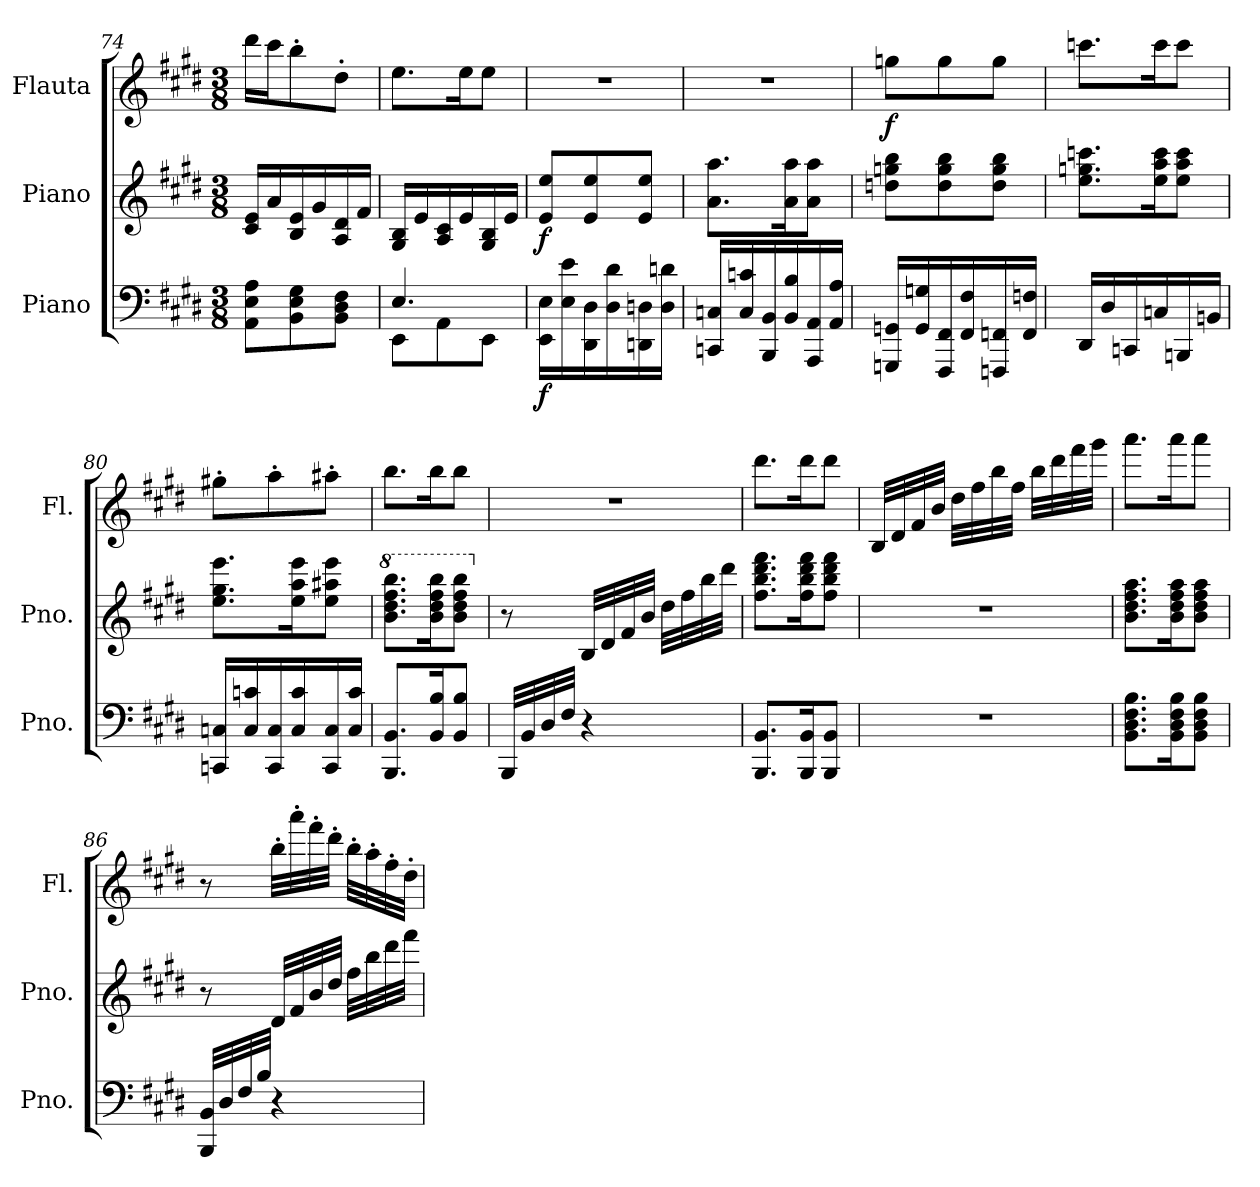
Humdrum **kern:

**kern	**dynam	**kern	**dynam	**kern	**dynam
*part3	*part3	*part2	*part2	*part1	*part1
*staff3	*staff3	*staff2	*staff2	*staff1	*staff1
*I"Piano	*	*I"Piano	*	*I"Flauta	*
*I'Pno.	*	*I'Pno.	*	*I'Fl.	*
*clefF4	*	*clefG2	*	*clefG2	*
*k[f#c#g#d#]	*	*k[f#c#g#d#]	*	*k[f#c#g#d#]	*
*M3/8	*	*M3/8	*	*M3/8	*
=74	=74	=74	=74	=74	=74
8AA\ 8E\ 8A\L	.	16c#/ 16e/LL	.	16ddd#\LL	.
.	.	16a/	.	16ccc#\J	.
8BB\ 8E\ 8G#\	.	16B/ 16e/	.	8bb'\	.
.	.	16g#/	.	.	.
8BB\ 8D#\ 8F#\J	.	16A/ 16d#/	.	8dd#'\J	.
.	.	16f#/JJ	.	.	.
=75	=75	=75	=75	=75	=75
*^	*	*	*	*	*
4.E/	8EE\L	.	16G#/ 16B/LL	.	8.ee\L	.
.	.	.	16e/	.	.	.
.	8AA\	.	16A/ 16c#/	.	.	.
.	.	.	16e/	.	16ee\K	.
.	8EE\J	.	16G#/ 16B/	.	8ee\J	.
.	.	.	16e/JJ	.	.	.
*v	*v	*	*	*	*	*
=76	=76	=76	=76	=76	=76
!	!LO:DY:b	!	!LO:DY:b	!	!
16EE\ 16E\LL	f	8e/ 8ee/L	f	4.r	.
16E\ 16e\	.	.	.	.	.
16DD#\ 16D#\	.	8e/ 8ee/	.	.	.
16D#\ 16d#\	.	.	.	.	.
16DDn\ 16Dn\	.	8e/ 8ee/J	.	.	.
16D\ 16dn\JJ	.	.	.	.	.
=77	=77	=77	=77	=77	=77
16CCn/ 16Cn/LL	.	8.a\ 8.aa\L	.	4.r	.
16C/ 16cn/	.	.	.	.	.
16BBB/ 16BB/	.	.	.	.	.
16BB/ 16B/	.	16a\ 16aa\K	.	.	.
16AAA/ 16AA/	.	8a\ 8aa\J	.	.	.
16AA/ 16A/JJ	.	.	.	.	.
=78	=78	=78	=78	=78	=78
!	!	!	!	!	!LO:DY:b
16GGGn/ 16GGn/LL	.	8ddn\ 8ggn\ 8bb\L	.	8ggn\L	f
16GG/ 16Gn/	.	.	.	.	.
16FFF#/ 16FF#/	.	8dd\ 8gg\ 8bb\	.	8gg\	.
16FF#/ 16F#/	.	.	.	.	.
16FFFn/ 16FFn/	.	8dd\ 8gg\ 8bb\J	.	8gg\J	.
16FF/ 16Fn/JJ	.	.	.	.	.
!!LO:LB:g=z
=79	=79	=79	=79	=79	=79
16DD#/LL	.	8.ee\ 8.ggn\ 8.cccn\L	.	8.cccn\L	.
16D#/	.	.	.	.	.
16CCn/	.	.	.	.	.
16Cn/	.	16ee\ 16aa\ 16ccc\K	.	16ccc\K	.
16BBBn/	.	8ee\ 8aa\ 8ccc\J	.	8ccc\J	.
16BBn/JJ	.	.	.	.	.
=80	=80	=80	=80	=80	=80
16CCn/ 16Cn/LL	.	8.ee\ 8.gg#\ 8.eee\L	.	8gg#X'\L	.
16C/ 16cn/	.	.	.	.	.
16CC/ 16C/	.	.	.	8aa'\	.
16C/ 16c/	.	16ee\ 16aa\ 16eee\K	.	.	.
16CC/ 16C/	.	8ee\ 8aa#X\ 8eee\J	.	8aa#X'\J	.
16C/ 16c/JJ	.	.	.	.	.
=81	=81	=81	=81	=81	=81
*	*	*8va	*	*	*
8.BBB/ 8.BB/L	.	8.bb\ 8.ddd#\ 8.fff#\ 8.bbb\L	.	8.bb\L	.
16BB/ 16B/K	.	16bb\ 16ddd#\ 16fff#\ 16bbb\K	.	16bb\K	.
8BB/ 8B/J	.	8bb\ 8ddd#\ 8fff#\ 8bbb\J	.	8bb\J	.
=82	=82	=82	=82	=82	=82
*	*	*X8va	*	*	*
32BBB/LLL	.	8r	.	4.r	.
32BB/	.	.	.	.	.
32D#/	.	.	.	.	.
32F#/JJJ	.	.	.	.	.
4r	.	32B/LLL	.	.	.
.	.	32d#/	.	.	.
.	.	32f#/	.	.	.
.	.	32b/JJJ	.	.	.
.	.	32dd#\LLL	.	.	.
.	.	32ff#\	.	.	.
.	.	32bb\	.	.	.
.	.	32ddd#\JJJ	.	.	.
=83	=83	=83	=83	=83	=83
8.BBB/ 8.BB/L	.	8.ff#\ 8.bb\ 8.ddd#\ 8.fff#\L	.	8.ddd#\L	.
16BBB/ 16BB/K	.	16ff#\ 16bb\ 16ddd#\ 16fff#\K	.	16ddd#\K	.
8BBB/ 8BB/J	.	8ff#\ 8bb\ 8ddd#\ 8fff#\J	.	8ddd#\J	.
!!LO:PB:g=z
=84	=84	=84	=84	=84	=84
4.r	.	4.r	.	32B/LLL	.
.	.	.	.	32d#/	.
.	.	.	.	32f#/	.
.	.	.	.	32b/JJJ	.
.	.	.	.	32dd#\LLL	.
.	.	.	.	32ff#\	.
.	.	.	.	32bb\	.
.	.	.	.	32ff#\JJJ	.
.	.	.	.	32bb\LLL	.
.	.	.	.	32ddd#\	.
.	.	.	.	32fff#\	.
.	.	.	.	32ggg#\JJJ	.
=85	=85	=85	=85	=85	=85
8.BB\ 8.D#\ 8.F#\ 8.B\L	.	8.b\ 8.dd#\ 8.ff#\ 8.aa\L	.	8.aaa\L	.
16BB\ 16D#\ 16F#\ 16B\K	.	16b\ 16dd#\ 16ff#\ 16aa\K	.	16aaa\K	.
8BB\ 8D#\ 8F#\ 8B\J	.	8b\ 8dd#\ 8ff#\ 8aa\J	.	8aaa\J	.
=86	=86	=86	=86	=86	=86
32BBB/ 32BB/LLL	.	8r	.	8r	.
32D#/	.	.	.	.	.
32F#/	.	.	.	.	.
32B/JJJ	.	.	.	.	.
4r	.	32d#/LLL	.	32bb'\LLL	.
.	.	32f#/	.	32aaa'\	.
.	.	32b/	.	32fff#'\	.
.	.	32dd#/JJJ	.	32ddd#'\JJJ	.
.	.	32ff#\LLL	.	32bb'\LLL	.
.	.	32bb\	.	32aa'\	.
.	.	32ddd#\	.	32ff#'\	.
.	.	32fff#\JJJ	.	32dd#'\JJJ	.
=	=	=	=	=	=
*-	*-	*-	*-	*-	*-
